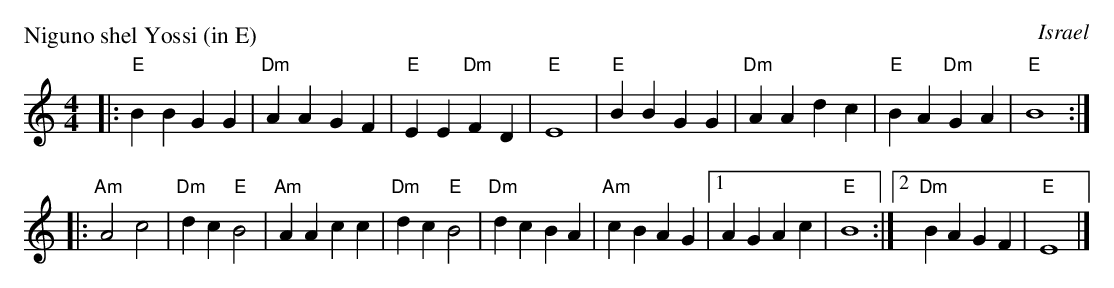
X:1
P: Niguno shel Yossi (in E)
O: Israel
M: 4/4
L: 1/4
K: ^G	% E freygish
|: "E"BB GG | "Dm"AAGF | "E"EE "Dm"FD | "E"E4 \
| "E"BB GG | "Dm"AA dc | "E"BA "Dm"GA | "E"B4 :|
|: "Am"A2 c2 | "Dm"dc "E"B2 | "Am"AA cc | "Dm"dc "E"B2 \
| "Dm"dc BA | "Am"cB AG |1 AG Ac | "E"B4 :|2 "Dm"BA GF | "E"E4 |]
